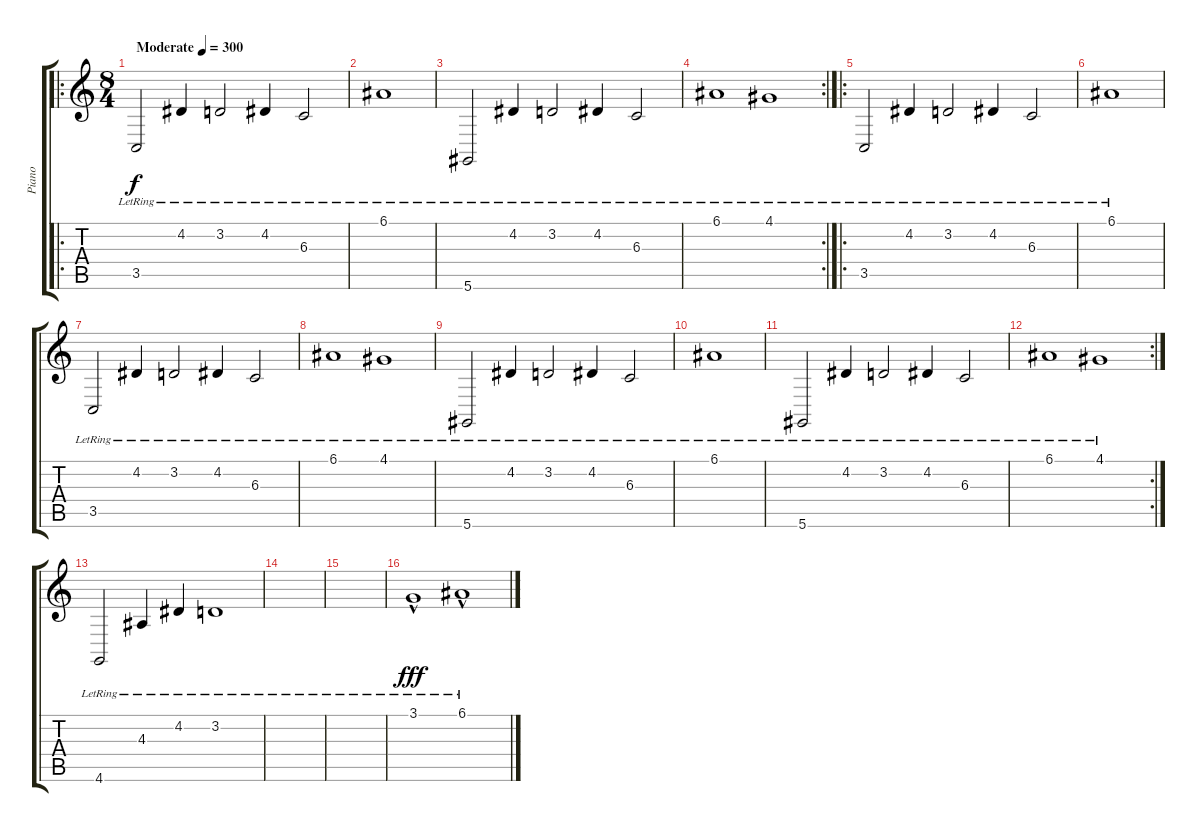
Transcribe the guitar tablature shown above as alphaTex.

\track ("Piano" "Piano") {instrument acousticgrandpiano}
\staff {score tabs}
\tuning (E4 B3 Gb3 D3 A2 Eb2) {hide}
\ro
\ts (8 4)
\tempo (300 "Moderate")
\clef g2
\ks c
3.5{lr}.2{dy f instrument acousticgrandpiano} 4.2{lr}.4 3.2{lr}.2 4.2{lr}.4 6.3{lr}.2 |
6.1{lr}.1 |
5.6{lr}.2 4.2{lr}.4 3.2{lr}.2 4.2{lr}.4 6.3{lr}.2 |
\rc 2
6.1{lr}.1 4.1{lr}.1 |
\ro
3.5{lr}.2 4.2{lr}.4 3.2{lr}.2 4.2{lr}.4 6.3{lr}.2 |
6.1{lr}.1 |
3.5{lr}.2 4.2{lr}.4 3.2{lr}.2 4.2{lr}.4 6.3{lr}.2 |
6.1{lr}.1 4.1{lr}.1 |
5.6{lr}.2 4.2{lr}.4 3.2{lr}.2 4.2{lr}.4 6.3{lr}.2 |
6.1{lr}.1 |
5.6{lr}.2 4.2{lr}.4 3.2{lr}.2 4.2{lr}.4 6.3{lr}.2 |
\rc 2
6.1{lr}.1 4.1{lr}.1 |
4.6{lr}.2 4.3{lr}.4 4.2{lr}.4 3.2{lr}.1 |
|
|
3.1{hac lr}.1{dy fff} 6.1{hac lr}.1
